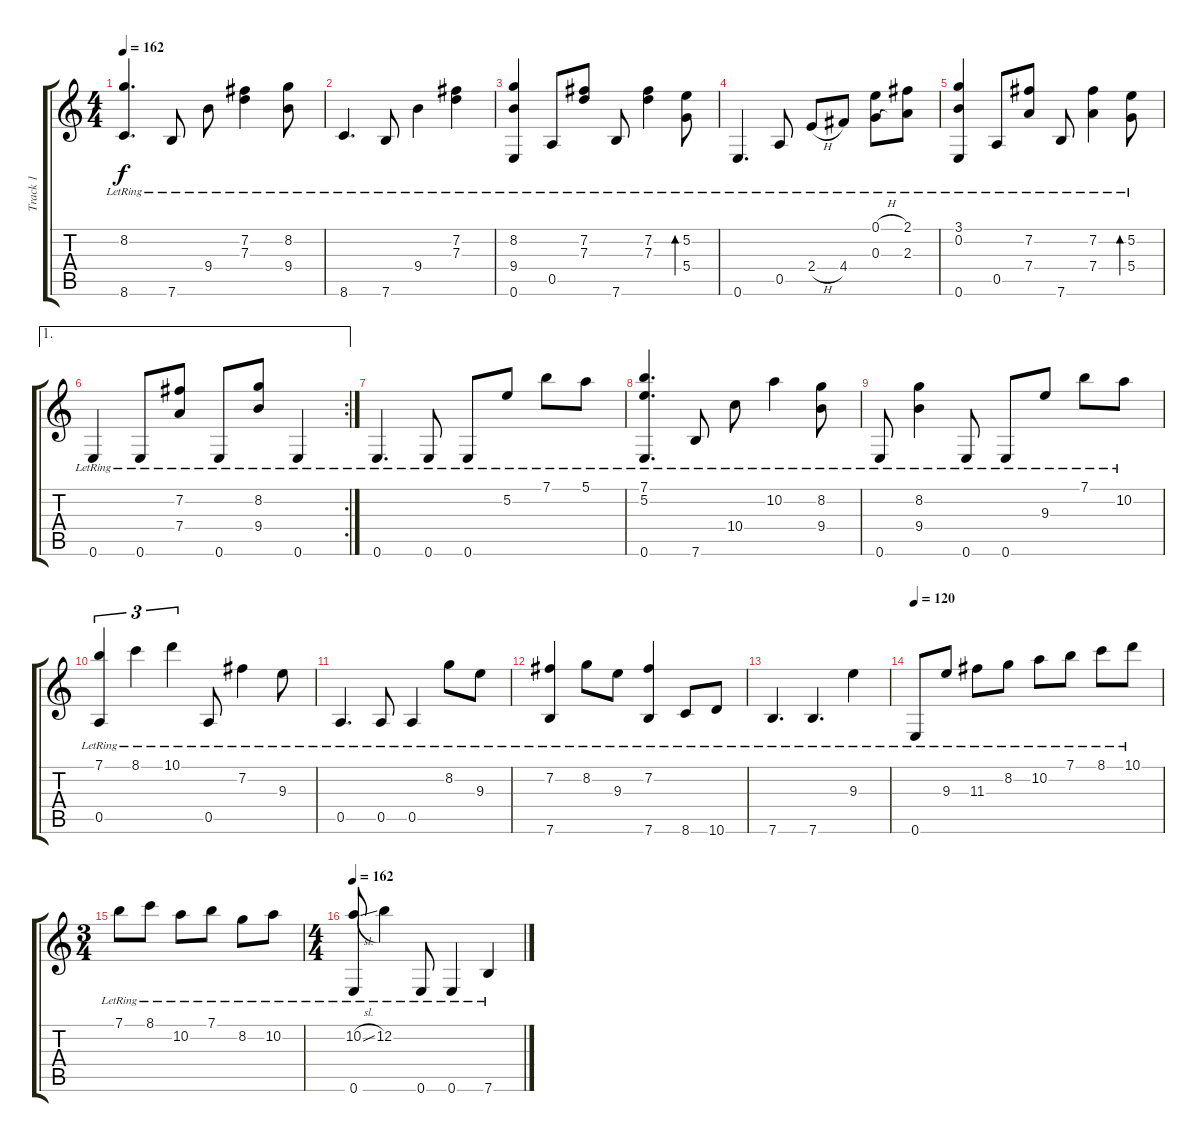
\track ("Track 1" "Track 1") {instrument acousticguitarnylon}
\staff {score tabs}
\tuning (E4 B3 G3 D3 A2 E2) {hide}
\ts (4 4)
\tempo 162
\clef g2
\ks c
(8.2{lr} 8.6{lr}).4{d dy f} 7.6{lr}.8 9.4{lr}.8 (7.2{lr} 7.3{lr}).4 (8.2{lr} 9.4{lr}).8 |
8.6{lr}.4{d} 7.6{lr}.8 9.4{lr}.4 (7.2{lr} 7.3{lr}).4 |
(8.2{lr} 9.4{lr} 0.6{lr}).4 0.5{lr}.8 (7.2{lr} 7.3{lr}).8 7.6{lr}.8 (7.2{lr} 7.3{lr}).4 (5.2{lr} 5.4{lr}).8{bd 120} |
0.6{lr}.4{d} 0.5{lr}.8 2.4{h lr}.8 4.4{lr}.8 (0.1{h lr} 0.3{h lr}).8 (2.1{lr} 2.3{lr}).8 |
(3.1{lr} 0.2{lr} 0.6{lr}).4 0.5{lr}.8 (7.2{lr} 7.4{lr}).8 7.6{lr}.8 (7.2{lr} 7.4{lr}).4 (5.2{lr} 5.4{lr}).8{bd 120} |
\ae 1
\rc 2
0.6{lr}.4 0.6{lr}.8 (7.2{lr} 7.4{lr}).8 0.6{lr}.8 (8.2{lr} 9.4{lr}).8 0.6{lr}.4 |
0.6{lr}.4{d} 0.6{lr}.8 0.6{lr}.8 5.2{lr}.8 7.1{lr}.8 5.1{lr}.8 |
(7.1{lr} 5.2{lr} 0.6{lr}).4{d} 7.6{lr}.8 10.4{lr}.8 10.2{lr}.4 (8.2{lr} 9.4{lr}).8 |
0.6{lr}.8 (8.2{lr} 9.4{lr}).4 0.6{lr}.8 0.6{lr}.8 9.3{lr}.8 7.1{lr}.8 10.2{lr}.8 |
(7.1{lr} 0.5{lr}).4{tu (3 2)} 8.1{lr}.4{tu (3 2)} 10.1{lr}.4{tu (3 2)} 0.5{lr}.8 7.2{lr}.4 9.3{lr}.8 |
0.5{lr}.4{d} 0.5{lr}.8 0.5{lr}.4 8.2{lr}.8 9.3{lr}.8 |
(7.2{lr} 7.6{lr}).4 8.2{lr}.8 9.3{lr}.8 (7.2{lr} 7.6{lr}).4 8.6{lr}.8 10.6{lr}.8 |
7.6{lr}.4{d} 7.6{lr}.4{d} 9.3{lr}.4 |
\tempo 120
0.6{lr}.8 9.3{lr}.8 11.3{lr}.8 8.2{lr}.8 10.2{lr}.8 7.1{lr}.8 8.1{lr}.8 10.1{lr}.8 |
\ts (3 4)
7.1{lr}.8 8.1{lr}.8 10.2{lr}.8 7.1{lr}.8 8.2{lr}.8 10.2{lr}.8 |
\ts (4 4)
\tempo 162
(10.2{sl lr} 0.6{lr}).8 12.2{lr}.4 0.6{lr}.8 0.6{lr}.4 7.6{lr}.4
